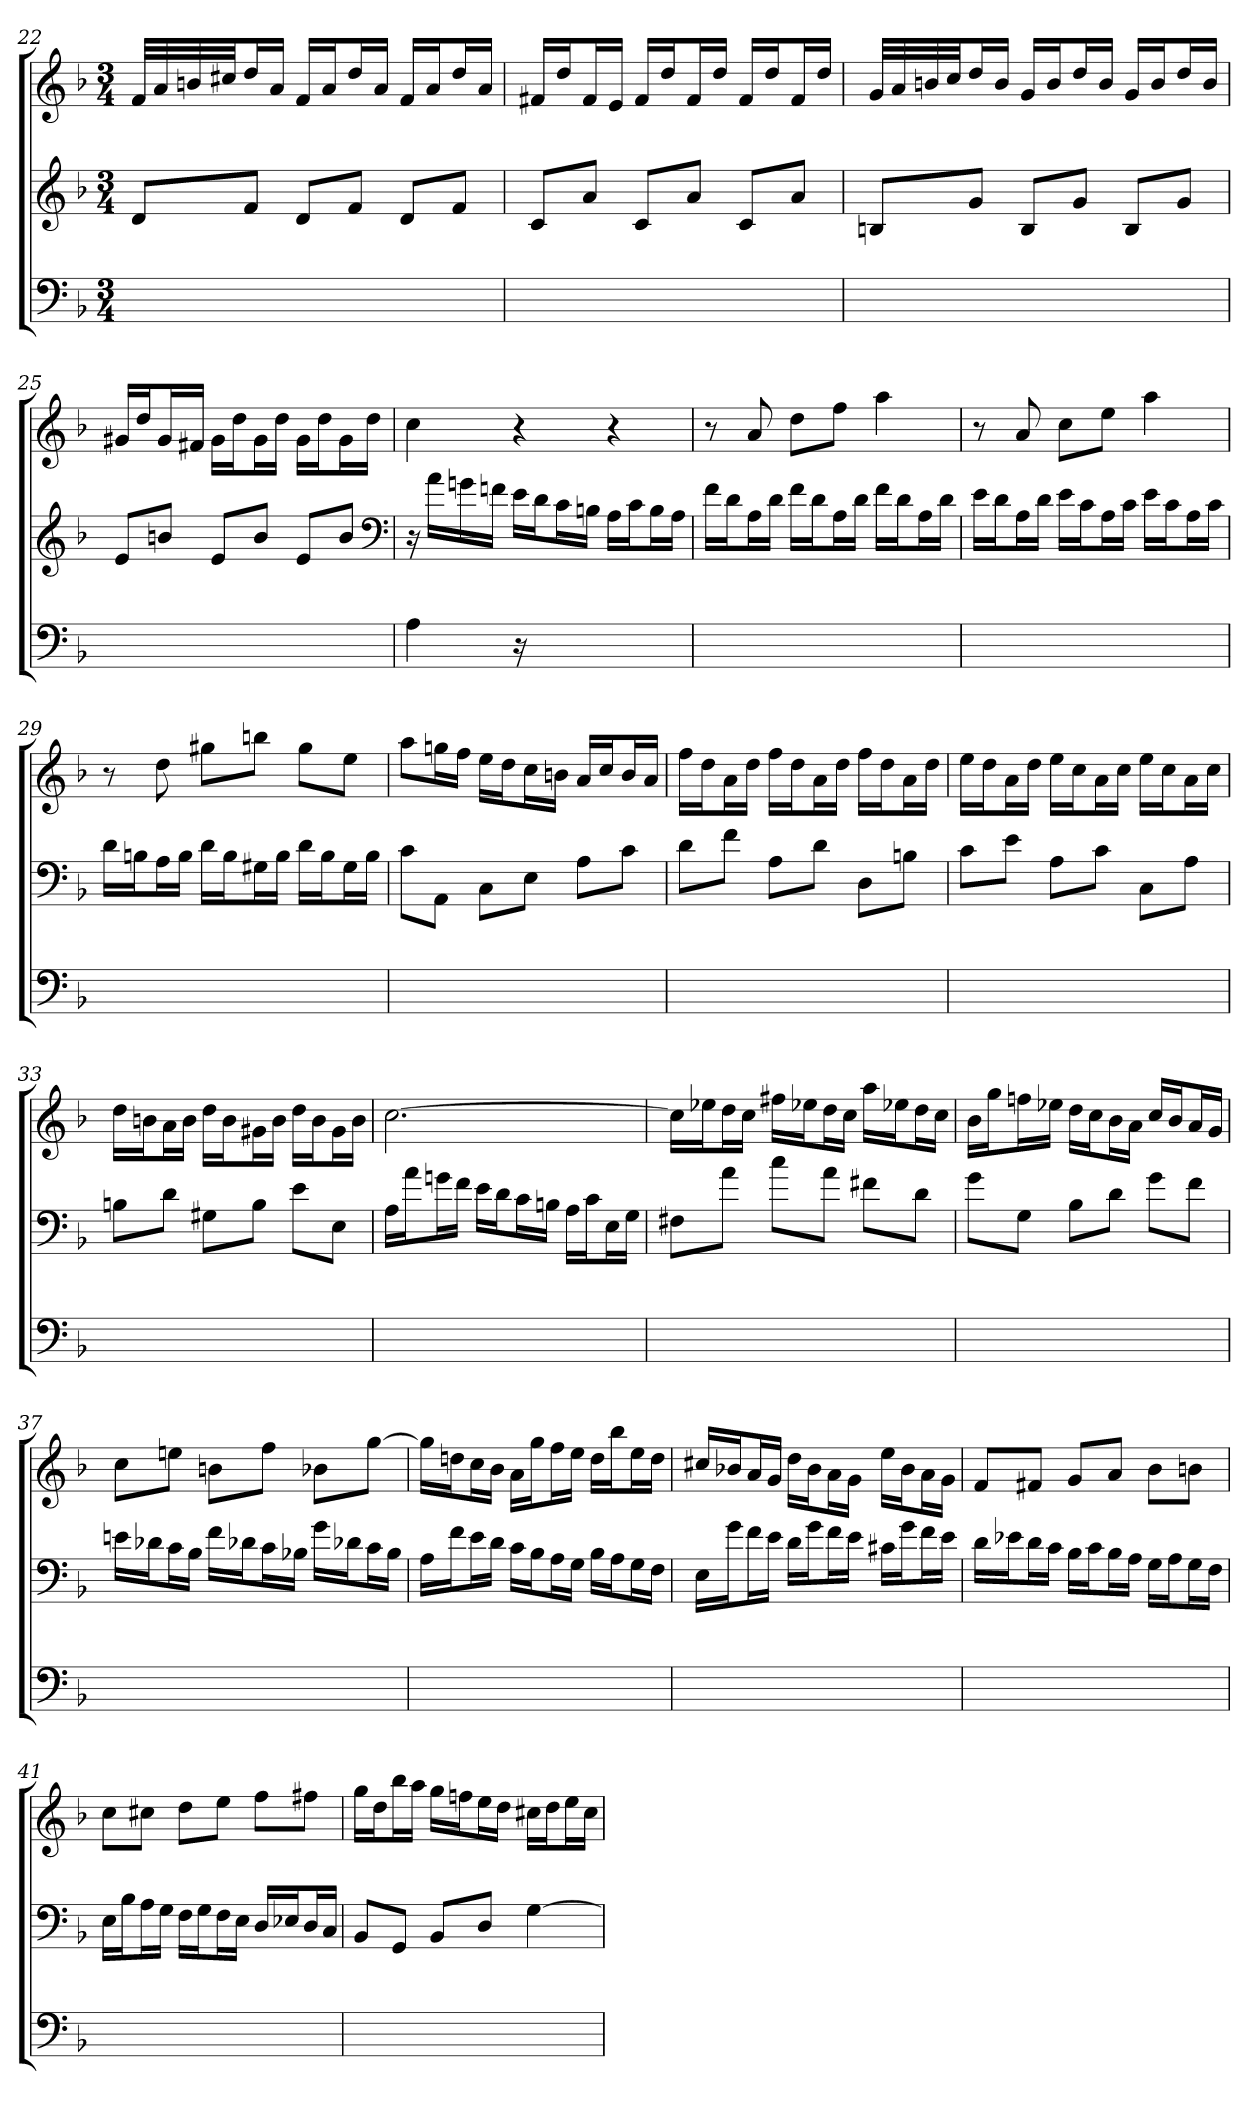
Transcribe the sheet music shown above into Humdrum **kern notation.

**kern	**kern	**kern
*part3	*part2	*part1
*staff3	*staff2	*staff1
*clefF4	*clefG2	*clefG2
*k[b-]	*k[b-]	*k[b-]
*	*d:	*d:
*M3/4	*M3/4	*M3/4
=22	=22	=22
2.ryy	8d/L	32f/LLL
.	.	32a/
.	.	32bn/
.	.	32cc#X/JJ
.	8f/J	16dd/L
.	.	16a/JJ
.	8d/L	16f/LL
.	.	16a/J
.	8f/J	16dd/L
.	.	16a/JJ
.	8d/L	16f/LL
.	.	16a/J
.	8f/J	16dd/L
.	.	16a/JJ
=23	=23	=23
2.ryy	8c/L	16f#X/LL
.	.	16dd/J
.	8a/J	16f#/L
.	.	16e/JJ
.	8c/L	16f#/LL
.	.	16dd/J
.	8a/J	16f#/L
.	.	16dd/JJ
.	8c/L	16f#/LL
.	.	16dd/J
.	8a/J	16f#/L
.	.	16dd/JJ
=24	=24	=24
2.ryy	8Bn/L	32g/LLL
.	.	32a/
.	.	32bn/
.	.	32cc/JJ
.	8g/J	16dd/L
.	.	16b/JJ
.	8B/L	16g/LL
.	.	16b/J
.	8g/J	16dd/L
.	.	16b/JJ
.	8B/L	16g/LL
.	.	16b/J
.	8g/J	16dd/L
.	.	16b/JJ
=25	=25	=25
2.ryy	8e/L	16g#X/LL
.	.	16dd/J
.	8bn/J	16g#/L
.	.	16f#X/JJ
.	8e/L	16g#\LL
.	.	16dd\J
.	8b/J	16g#\L
.	.	16dd\JJ
.	8e/L	16g#\LL
.	.	16dd\J
.	8b/J	16g#\L
.	.	16dd\JJ
*	*clefF4	*
=26	=26	=26
4A	16r	4cc
.	16a\LL	.
.	16gn\	.
.	16fn\JJ	.
16r	16e\LL	4r
16ryy	16d\J	.
8ryy	16c\L	.
.	16Bn\JJ	.
4ryy	16A\LL	4r
.	16c\J	.
.	16B\L	.
.	16A\JJ	.
=27	=27	=27
2.ryy	16f\LL	8r
.	16d\J	.
.	16A\L	8a
.	16d\JJ	.
.	16f\LL	8dd\L
.	16d\J	.
.	16A\L	8ff\J
.	16d\JJ	.
.	16f\LL	4aa
.	16d\J	.
.	16A\L	.
.	16d\JJ	.
=28	=28	=28
2.ryy	16e\LL	8r
.	16d\J	.
.	16A\L	8a
.	16d\JJ	.
.	16e\LL	8cc\L
.	16c\J	.
.	16A\L	8ee\J
.	16c\JJ	.
.	16e\LL	4aa
.	16c\J	.
.	16A\L	.
.	16c\JJ	.
=29	=29	=29
2.ryy	16d\LL	8r
.	16Bn\J	.
.	16A\L	8dd
.	16B\JJ	.
.	16d\LL	8gg#X\L
.	16B\J	.
.	16G#X\L	8bbn\J
.	16B\JJ	.
.	16d\LL	8gg#\L
.	16B\J	.
.	16G#\L	8ee\J
.	16B\JJ	.
=30	=30	=30
2.ryy	8c\L	8aa\L
.	8AA\J	16ggn\L
.	.	16ff\JJ
.	8C\L	16ee\LL
.	.	16dd\J
.	8E\J	16cc\L
.	.	16bn\JJ
.	8A\L	16a/LL
.	.	16cc/J
.	8c\J	16b/L
.	.	16a/JJ
=31	=31	=31
2.ryy	8d\L	16ff\LL
.	.	16dd\J
.	8f\J	16a\L
.	.	16dd\JJ
.	8A\L	16ff\LL
.	.	16dd\J
.	8d\J	16a\L
.	.	16dd\JJ
.	8D\L	16ff\LL
.	.	16dd\J
.	8Bn\J	16a\L
.	.	16dd\JJ
=32	=32	=32
2.ryy	8c\L	16ee\LL
.	.	16dd\J
.	8e\J	16a\L
.	.	16dd\JJ
.	8A\L	16ee\LL
.	.	16cc\J
.	8c\J	16a\L
.	.	16cc\JJ
.	8C\L	16ee\LL
.	.	16cc\J
.	8A\J	16a\L
.	.	16cc\JJ
=33	=33	=33
2.ryy	8Bn\L	16dd\LL
.	.	16bn\J
.	8d\J	16a\L
.	.	16b\JJ
.	8G#X\L	16dd\LL
.	.	16b\J
.	8B\J	16g#X\L
.	.	16b\JJ
.	8e\L	16dd\LL
.	.	16b\J
.	8E\J	16g#\L
.	.	16b\JJ
=34	=34	=34
2.ryy	16A\LL	[2.cc
.	16a\J	.
.	16gn\L	.
.	16f\JJ	.
.	16e\LL	.
.	16d\J	.
.	16c\L	.
.	16Bn\JJ	.
.	16A\LL	.
.	16c\J	.
.	16E\L	.
.	16G\JJ	.
=35	=35	=35
2.ryy	8F#X\L	16cc\LL]
.	.	16ee-X\J
.	8a\J	16dd\L
.	.	16cc\JJ
.	8cc\L	16ff#X\LL
.	.	16ee-X\J
.	8a\J	16dd\L
.	.	16cc\JJ
.	8f#X\L	16aa\LL
.	.	16ee-X\J
.	8d\J	16dd\L
.	.	16cc\JJ
=36	=36	=36
2.ryy	8g\L	16b-\LL
.	.	16gg\J
.	8G\J	16ffn\L
.	.	16ee-X\JJ
.	8B-\L	16dd\LL
.	.	16cc\J
.	8d\J	16b-\L
.	.	16a\JJ
.	8g\L	16cc/LL
.	.	16b-/J
.	8f\J	16a/L
.	.	16g/JJ
=37	=37	=37
2.ryy	16en\LL	8cc\L
.	16d-X\J	.
.	16c\L	8een\J
.	16B-\JJ	.
.	16f\LL	8bn\L
.	16d-X\J	.
.	16c\L	8ff\J
.	16B-X\JJ	.
.	16g\LL	8b-X\L
.	16d-X\J	.
.	16c\L	[8gg\J
.	16B-\JJ	.
=38	=38	=38
2.ryy	16A\LL	16gg\LL]
.	16f\J	16ddn\J
.	16e\L	16cc\L
.	16d\JJ	16b-\JJ
.	16c\LL	16a\LL
.	16B-\J	16gg\J
.	16A\L	16ff\L
.	16G\JJ	16ee\JJ
.	16B-\LL	16dd\LL
.	16A\J	16bb-\J
.	16G\L	16ee\L
.	16F\JJ	16dd\JJ
=39	=39	=39
2.ryy	16E\LL	16cc#X/LL
.	16g\J	16b-X/J
.	16f\L	16a/L
.	16e\JJ	16g/JJ
.	16d\LL	16dd\LL
.	16g\J	16b-\J
.	16f\L	16a\L
.	16e\JJ	16g\JJ
.	16c#X\LL	16ee\LL
.	16g\J	16b-\J
.	16f\L	16a\L
.	16e\JJ	16g\JJ
=40	=40	=40
2.ryy	16d\LL	8f/L
.	16e-X\J	.
.	16d\L	8f#X/J
.	16c\JJ	.
.	16B-\LL	8g/L
.	16c\J	.
.	16B-\L	8a/J
.	16A\JJ	.
.	16G\LL	8b-\L
.	16A\J	.
.	16G\L	8bn\J
.	16F\JJ	.
=41	=41	=41
2.ryy	16E\LL	8cc\L
.	16B-\J	.
.	16A\L	8cc#X\J
.	16G\JJ	.
.	16F\LL	8dd\L
.	16G\J	.
.	16F\L	8ee\J
.	16E\JJ	.
.	16D/LL	8ff\L
.	16E-X/J	.
.	16D/L	8ff#X\J
.	16C/JJ	.
=42	=42	=42
2.ryy	8BB-/L	16gg\LL
.	.	16dd\J
.	8GG/J	16bb-\L
.	.	16aa\JJ
.	8BB-/L	16gg\LL
.	.	16ffn\J
.	8D/J	16ee\L
.	.	16dd\JJ
.	[4G	16cc#X\LL
.	.	16dd\J
.	.	16ee\L
.	.	16cc#\JJ
=	=	=
*-	*-	*-
